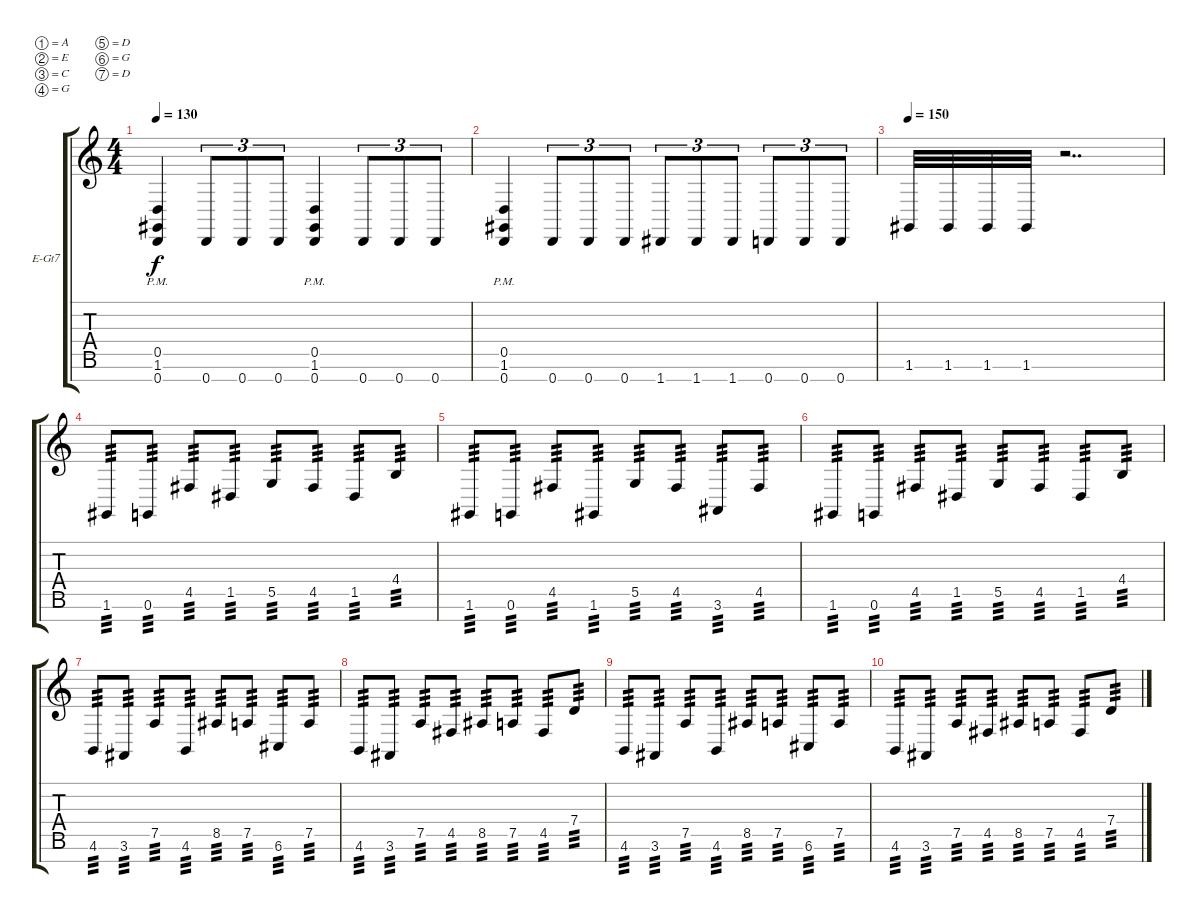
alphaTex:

\defaultSystemsLayout 4
\bracketExtendMode groupsimilarinstruments
\firstSystemTrackNameOrientation horizontal
\otherSystemsTrackNameOrientation horizontal
\track ("Rhytm L" "E-Gt7") {instrument distortionguitar}
\staff {score tabs}
\tuning (A3 E3 C3 G2 D2 G1 D1)
\ts (4 4)
\tempo 130
\clef g2
\ks c
(1.6{pm} 0.5{pm} 0.7{pm}).4{dy f} 0.7.8{tu (3 2)} 0.7.8{tu (3 2)} 0.7.8{tu (3 2)} (1.6{pm} 0.5{pm} 0.7{pm}).4 0.7.8{tu (3 2)} 0.7.8{tu (3 2)} 0.7.8{tu (3 2)} |
(1.6{pm} 0.5{pm} 0.7{pm}).4 0.7.8{tu (3 2)} 0.7.8{tu (3 2)} 0.7.8{tu (3 2)} 1.7.8{tu (3 2)} 1.7.8{tu (3 2)} 1.7.8{tu (3 2)} 0.7.8{tu (3 2)} 0.7.8{tu (3 2)} 0.7.8{tu (3 2)} |
\tempo 150
1.6.32 1.6.32 1.6.32 1.6.32 r.2{dd} |
1.6.8{tp 3} 0.6.8{tp 3} 4.5.8{tp 3} 1.5.8{tp 3} 5.5.8{tp 3} 4.5.8{tp 3} 1.5.8{tp 3} 4.4.8{tp 3} |
1.6.8{tp 3} 0.6.8{tp 3} 4.5.8{tp 3} 1.6.8{tp 3} 5.5.8{tp 3} 4.5.8{tp 3} 3.6.8{tp 3} 4.5.8{tp 3} |
1.6.8{tp 3} 0.6.8{tp 3} 4.5.8{tp 3} 1.5.8{tp 3} 5.5.8{tp 3} 4.5.8{tp 3} 1.5.8{tp 3} 4.4.8{tp 3} |
4.6.8{tp 3} 3.6.8{tp 3} 7.5.8{tp 3} 4.6.8{tp 3} 8.5.8{tp 3} 7.5.8{tp 3} 6.6.8{tp 3} 7.5.8{tp 3} |
4.6.8{tp 3} 3.6.8{tp 3} 7.5.8{tp 3} 4.5.8{tp 3} 8.5.8{tp 3} 7.5.8{tp 3} 4.5.8{tp 3} 7.4.8{tp 3} |
4.6.8{tp 3} 3.6.8{tp 3} 7.5.8{tp 3} 4.6.8{tp 3} 8.5.8{tp 3} 7.5.8{tp 3} 6.6.8{tp 3} 7.5.8{tp 3} |
4.6.8{tp 3} 3.6.8{tp 3} 7.5.8{tp 3} 4.5.8{tp 3} 8.5.8{tp 3} 7.5.8{tp 3} 4.5.8{tp 3} 7.4.8{tp 3}
